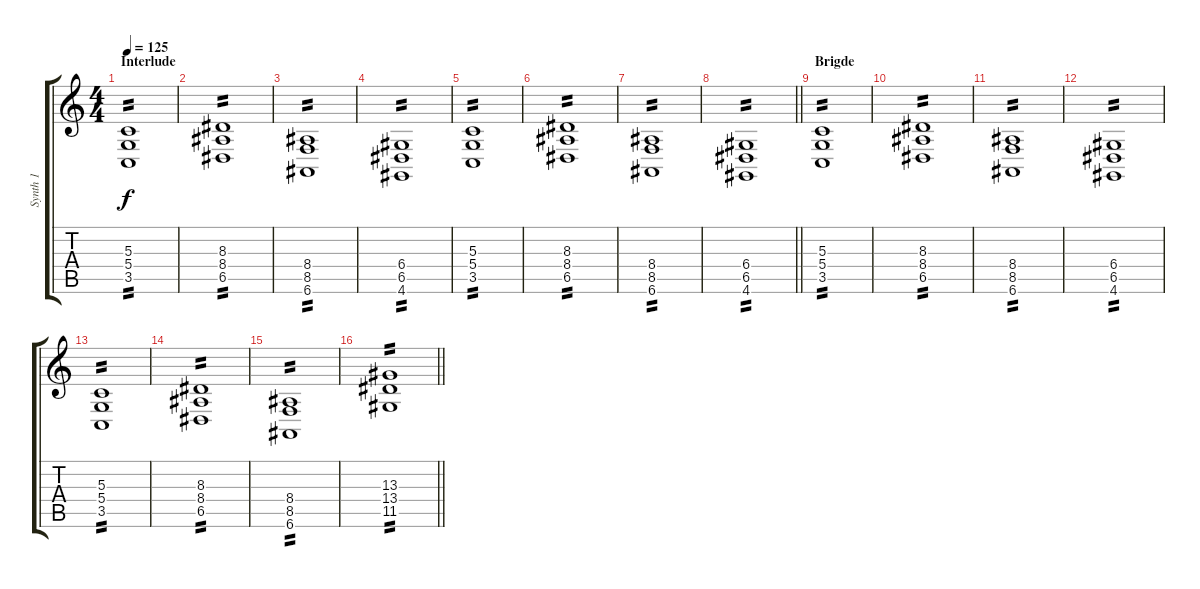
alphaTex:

\track ("Synth 1" "Synth 1") {instrument stringensemble1}
\staff {score tabs}
\tuning (E4 B3 G3 D3 A2 E2) {hide}
\ts (4 4)
\section ("" "Interlude")
\tempo 125
\clef g2
\ks c
(5.3 5.4 3.5).1{tp 2 dy f} |
(8.3 8.4 6.5).1{tp 2} |
(8.4 8.5 6.6).1{tp 2} |
(6.4 6.5 4.6).1{tp 2} |
(5.3 5.4 3.5).1{tp 2} |
(8.3 8.4 6.5).1{tp 2} |
(8.4 8.5 6.6).1{tp 2} |
\barLineRight lightlight
(6.4 6.5 4.6).1{tp 2} |
\section ("" "Brigde")
(5.3 5.4 3.5).1{tp 2} |
(8.3 8.4 6.5).1{tp 2} |
(8.4 8.5 6.6).1{tp 2} |
(6.4 6.5 4.6).1{tp 2} |
(5.3 5.4 3.5).1{tp 2} |
(8.3 8.4 6.5).1{tp 2} |
(8.4 8.5 6.6).1{tp 2} |
\barLineRight lightlight
(13.3 13.4 11.5).1{tp 2}
